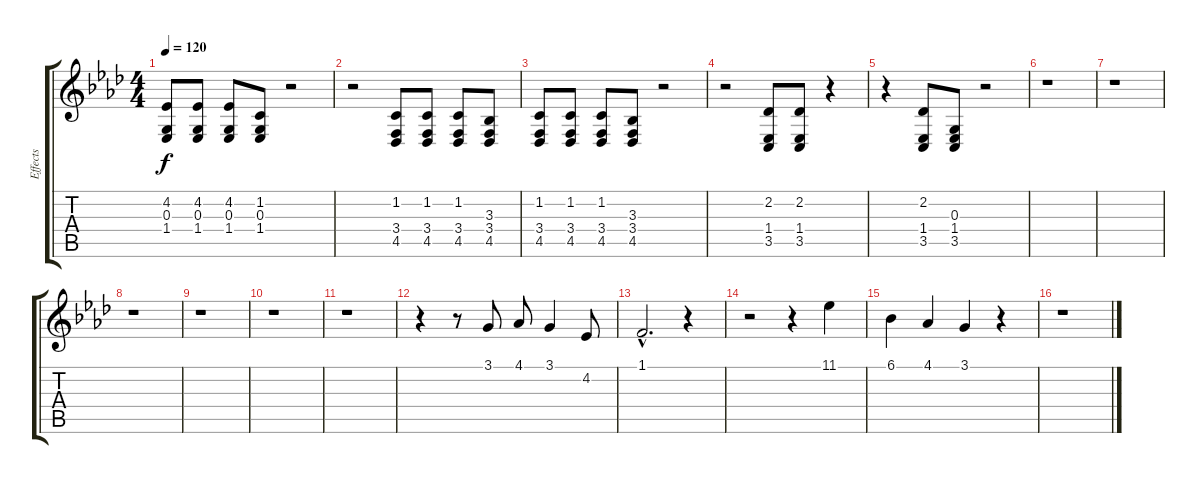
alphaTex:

\track ("Effects" "Effects") {instrument stringensemble2}
\staff {score tabs}
\tuning (E4 B3 G3 D3 A2 E2) {hide}
\ts (4 4)
\tempo 120
\clef g2
\ks ab
(4.2 0.3 1.4).8{dy f} (4.2 0.3 1.4).8 (4.2 0.3 1.4).8 (1.2 0.3 1.4).8 r.2 |
r.2 (1.2 3.4 4.5).8 (1.2 3.4 4.5).8 (1.2 3.4 4.5).8 (3.3 3.4 4.5).8 |
(1.2 3.4 4.5).8 (1.2 3.4 4.5).8 (1.2 3.4 4.5).8 (3.3 3.4 4.5).8 r.2 |
r.2 (2.2 1.4 3.5).8 (2.2 1.4 3.5).8 r.4 |
r.4 (2.2 1.4 3.5).8 (0.3 1.4 3.5).8 r.2 |
r.1 |
r.1 |
r.1 |
r.1 |
r.1 |
r.1 |
r.4{volume 16 balance 15 instrument synthvoice} r.8 3.1.8 4.1.8 3.1.4 4.2.8 |
1.1{hac}.2{d} r.4 |
r.2 r.4 11.1.4 |
6.1.4 4.1.4 3.1.4 r.4{volume 11 balance 10 instrument stringensemble2} |
r.1
